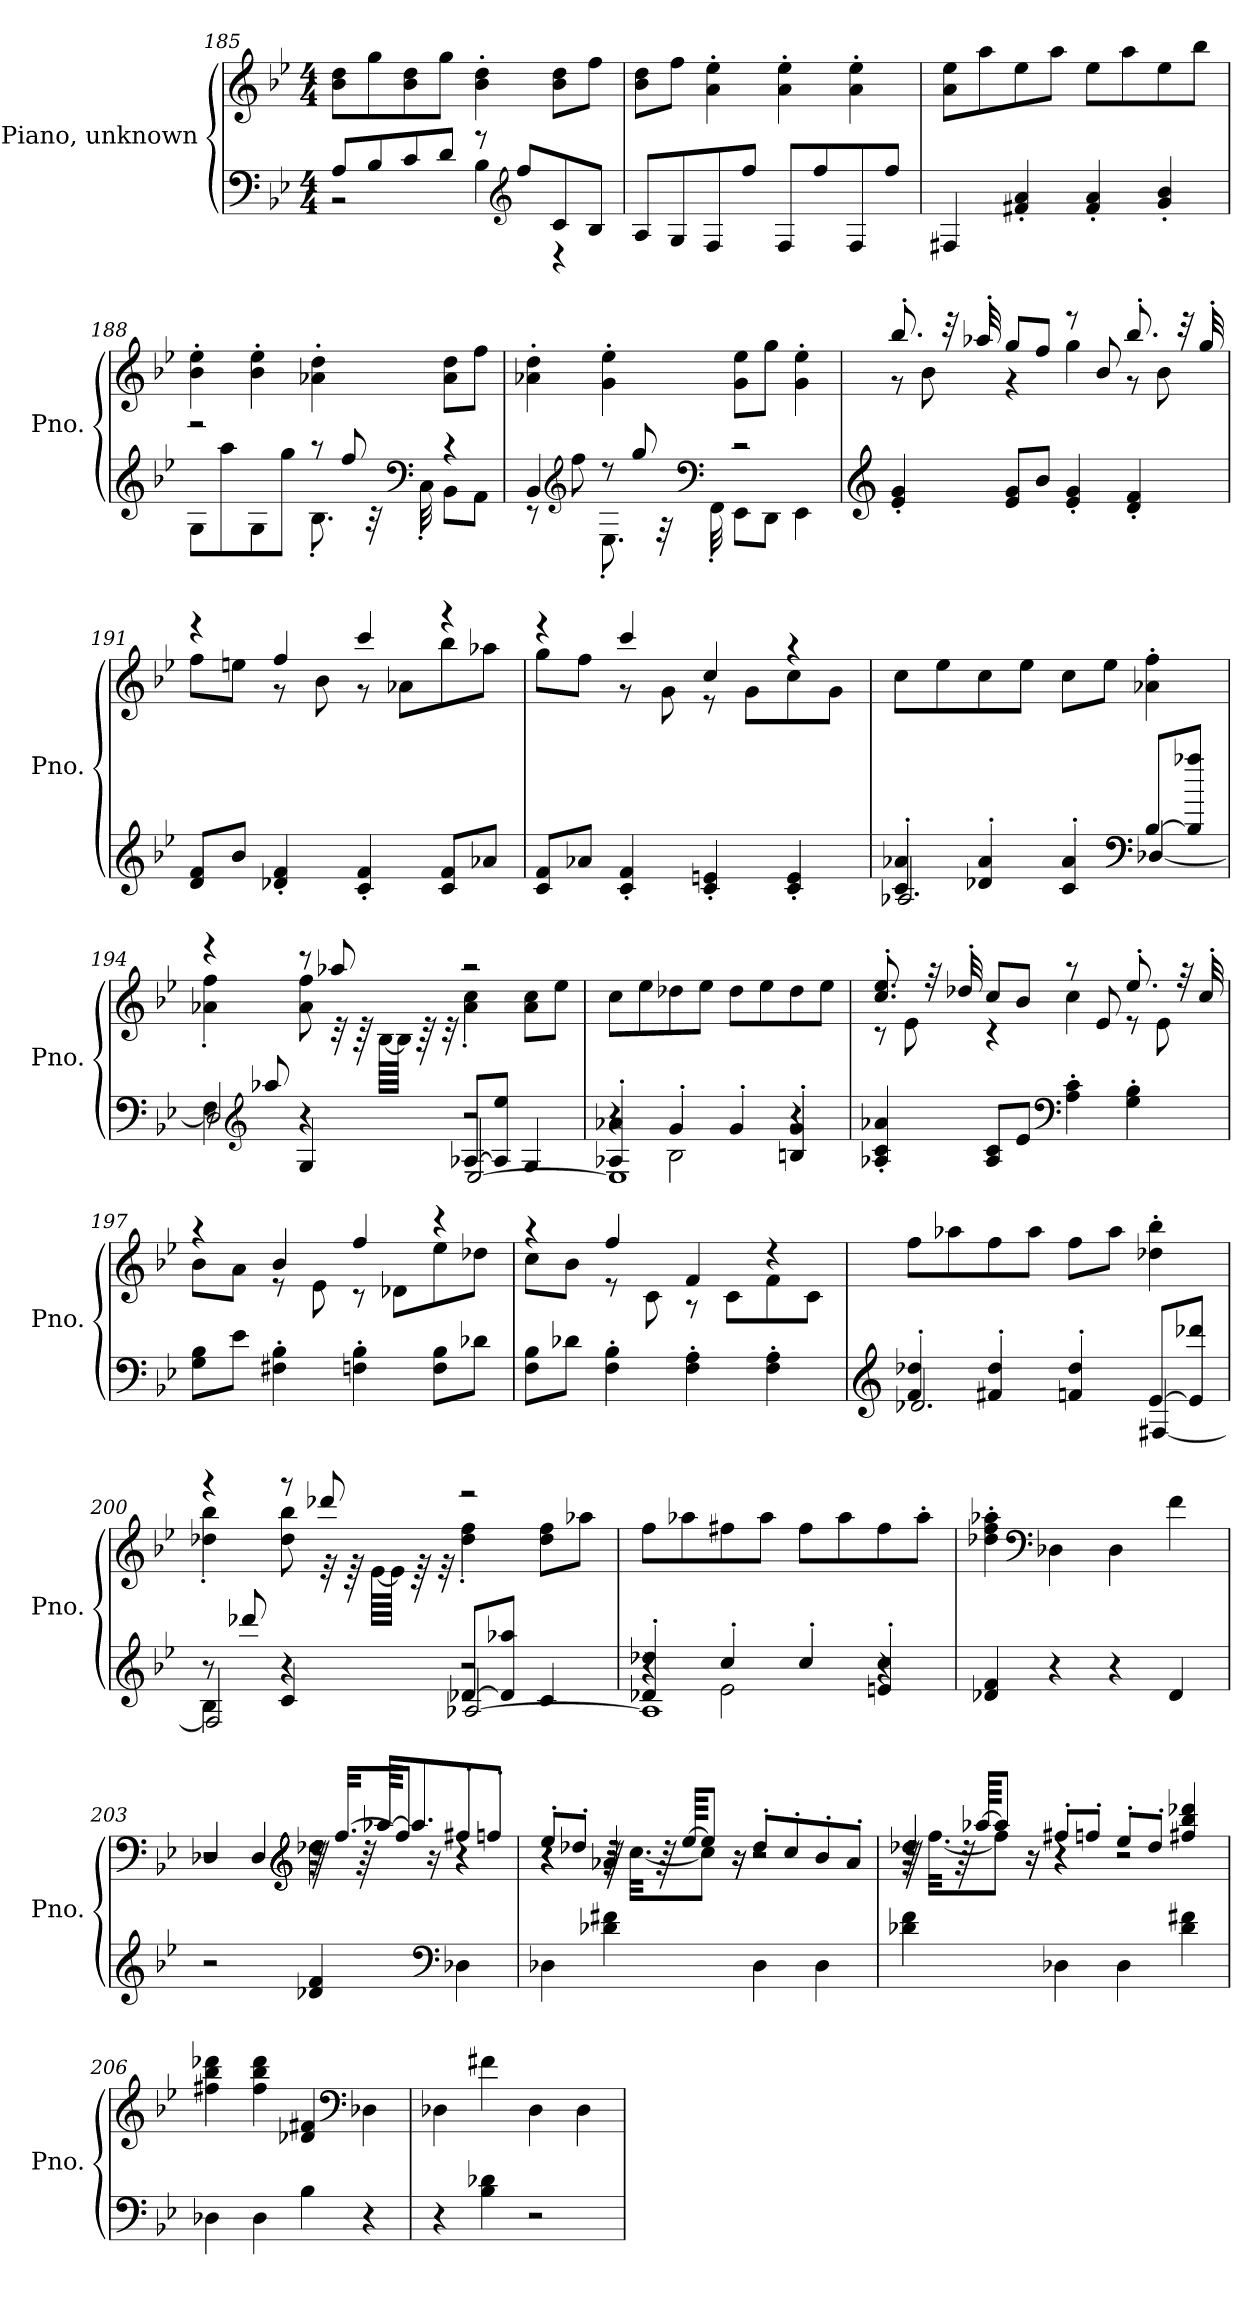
**kern	**kern
*part1	*part1
*staff2	*staff1
*I"Piano, unknown	*
*I'Pno.	*
!!LO:LB:g=z
*clefF4	*clefG2
*k[b-e-]	*k[b-e-]
*M4/4	*M4/4
=185	=185
*^	*
8A/L	2r	8b-\ 8dd\L
8B-/	.	8gg\
8c/	.	8b-\ 8dd\
8d/J	.	8gg\J
8r	4B-\	4b-\' 4dd\'
*clefG2	*	*
8ff/L	.	.
8c/	4r	8b-\ 8dd\L
8B-/J	.	8ff\J
*v	*v	*
=186	=186
8A/L	8b-\ 8dd\L
8G/	8ff\J
8F/	4a\' 4ee-\'
8ff/J	.
8F/L	4a\' 4ee-\'
8ff/	.
8F/	4a\' 4ee-\'
8ff/J	.
=187	=187
4F#X/	8a\ 8ee-\L
.	8aa\
4f#X/' 4a/'	8ee-\
.	8aa\J
4f#/' 4a/'	8ee-\L
.	8aa\
4g/' 4b-/'	8ee-\
.	8bb-\J
=188	=188
*^	*
2r	8G\L	4b-\' 4ee-\'
.	8aa\	.
.	8G\	4b-\' 4ee-\'
.	8gg\J	.
8r	8.B-'\	4a-X\' 4dd\'
8ff/	.	.
.	32r	.
*clefF4	*	*
.	32C'\	.
4r	8BB-\L	8a-\ 8dd\L
.	8AA\J	8ff\J
!!LO:LB:g=z
=189	=189	=189
4BB-/	8r	4a-X\' 4dd\'
*clefG2	*	*
.	8ff\	.
8r	8.E-'\	4g\' 4ee-\'
8gg/	.	.
.	32r	.
*clefF4	*	*
.	32FF'\	.
2r	8EE-\L	8g\ 8ee-\L
.	8DD\J	8gg\J
.	4EE-\	4g\' 4ee-\'
*v	*v	*
=190	=190
*clefG2	*
*	*^
4e-/' 4g/'	8.bb-'/	8r
.	.	8b-\
.	32r	.
.	32aa-X'/	.
8e-/ 8g/L	8gg/L	4r
8b-/J	8ff/J	.
4e-/' 4g/'	8r	4gg\
.	8b-/	.
4d/' 4f/'	8.bb-'/	8r
.	.	8b-\
.	32r	.
.	32gg'/	.
=191	=191	=191
8d/ 8f/L	4r	8ff\L
8b-/J	.	8een\J
4d-X/' 4f/'	4ff/	8r
.	.	8b-\
4c/' 4f/'	4ccc/	8r
.	.	8a-X\L
8c/ 8f/L	4r	8bb-\
8a-X/J	.	8aa-X\J
!!LO:LB:g=z	!!
=192	=192	=192
8c/ 8f/L	4r	8gg\L
8a-X/J	.	8ff\J
4c/' 4f/'	4ccc/	8r
.	.	8g\
4c/' 4en/'	4cc/	8r
.	.	8g\L
4c/' 4e/'	4r	8cc\
.	.	8g\J
*	*v	*v
=193	=193
*^	*
4c/' 4a-X/'	2.A-X/	8cc\L
.	.	8ee-\
4d-X/' 4a-/'	.	8cc\
.	.	8ee-\J
4c/' 4a-/'	.	8cc\L
.	.	8ee-\J
*clefF4	*	*
[8B-/L	[4D-X/	4a-X\' 4ff\'
8B-/] 8aa-X/J	.	.
=194	=194	=194
*	*^	*^
8r	4F\	2D-/]	4r	4a-X\' 4ff\'
*clefG2	*	*	*	*
8aa-X/	.	.	.	.
4G/	4r	.	8r	8a-\ 8ff\
.	.	.	8aa-X/	32r
.	.	.	.	64r
.	.	.	.	[64B-\LLLL
.	.	.	.	64B-\JJJJ]
.	.	.	.	64r
.	.	.	.	32r
[8A-X/L	2r	[2E-/	2r	4a-\' 4cc\'
8A-/] 8ee-/J	.	.	.	.
4G/	.	.	.	8a-\ 8cc\L
.	.	.	.	8ee-\J
*	*	*	*v	*v
!!LO:LB:g=z
=195	=195	=195	=195
4A-X/' 4a-X/'	4r	1E-]	8cc\L
.	.	.	8ee-\
4g'/	2B-\	.	8dd-X\
.	.	.	8ee-\J
4g'/	.	.	8dd-\L
.	.	.	8ee-\
4Bn/' 4g/'	4r	.	8dd-\
.	.	.	8ee-\J
*v	*v	*v	*
=196	=196
*	*^
4A-X/' 4c/' 4a-X/'	8.cc/' 8.ee-/'	8r
.	.	8e-\
.	32r	.
.	32dd-X'/	.
8A-/ 8c/L	8cc/L	4r
8e-/J	8b-/J	.
*clefF4	*	*
4A-\' 4c\'	8r	4cc\
.	8e-/	.
4G\' 4B-\'	8.ee-'/	8r
.	.	8e-\
.	32r	.
.	32cc'/	.
=197	=197	=197
8G\ 8B-\L	4r	8b-\L
8e-\J	.	8a\J
4F#X\' 4B-\'	4b-/	8r
.	.	8e-\
4Fn\' 4B-\'	4ff/	8r
.	.	8d-X\L
8F\ 8B-\L	4r	8ee-\
8d-X\J	.	8dd-X\J
!!LO:PB:g=z	!!
=198	=198	=198
8F\ 8B-\L	4r	8cc\L
8d-X\J	.	8b-\J
4F\' 4B-\'	4ff/	8r
.	.	8c\
4F\' 4A\'	4f/	8r
.	.	8c\L
4F\' 4A\'	4r	8f\
.	.	8c\J
*	*v	*v
=199	=199
*clefG2	*
*^	*
4f/' 4dd-X/'	2.d-X/	8ff\L
.	.	8aa-X\
4f#X/' 4dd-/'	.	8ff\
.	.	8aa-\J
4fn/' 4dd-/'	.	8ff\L
.	.	8aa-\J
[8e-/L	[4F#X/	4dd-X\' 4bb-\'
8e-/] 8ddd-X/J	.	.
=200	=200	=200
*	*^	*^
8r	4B-\	2F#/]	4r	4dd-X\' 4bb-\'
8ddd-X/	.	.	.	.
4c/	4r	.	8r	8dd-\ 8bb-\
.	.	.	8ddd-X/	32r
.	.	.	.	64r
.	.	.	.	[64e-\LLLL
.	.	.	.	64e-\JJJJ]
.	.	.	.	64r
.	.	.	.	32r
[8d-X/L	2r	[2A-X/	2r	4dd-\' 4ff\'
8d-/] 8aa-X/J	.	.	.	.
4c/	.	.	.	8dd-\ 8ff\L
.	.	.	.	8aa-X\J
*	*	*	*v	*v
!!LO:LB:g=z
=201	=201	=201	=201
4d-X/' 4dd-X/'	4r	1A-]	8ff\L
.	.	.	8aa-X\
4cc'/	2e-\	.	8ff#X\
.	.	.	8aa-\J
4cc'/	.	.	8ff#\L
.	.	.	8aa-\
4en/' 4cc/'	4r	.	8ff#\
.	.	.	8aa-'\J
*v	*v	*v	*
=202	=202
4d-X/ 4f/	4dd-X\' 4ff\' 4aa-X\'
*	*clefF4
4r	4D-X\
4r	4D-\
4d-/	4f\
=203	=203
*	*^
*	*	*^
2r	2r	2r	4D-X/
.	.	.	4D-/
*	*clefG2	*	*
4d-X/ 4f/	64r	4dd-X\	32r
.	[32.ff/KKL	.	.
.	.	.	64r
.	.	.	[64aa-X/KKKL
.	8ff/J]	.	8.aa-/]
.	16r	.	.
*clefF4	*	*	*
4D-X\	4r	4r	8ff#X'/
.	.	.	8ffn'/J
!!LO:LB:g=z	!!	!!
=204	=204	=204	=204
4D-X\	8ee-'/L	4r	4r
.	8dd-X'/J	.	.
4d-X\ 4f#X\	32r	64r	4a-X/
.	.	[32.cc\KKL	.
.	64r	.	.
.	[64ee-/KKKL	.	.
.	8ee-/J]	8cc\J]	.
.	16r	16r	.
4D-\	8dd-'/L	2r	2r
.	8cc'/	.	.
4D-\	8b-'/	.	.
.	8a-'/J	.	.
=205	=205	=205	=205
4d-X\ 4f\	32r	64r	4dd-X/
.	.	[32.ff\KKL	.
.	64r	.	.
.	[64aa-X/KKKL	.	.
.	8aa-/J]	8ff\J]	.
.	16r	16r	.
4D-X\	8ff#X'/L	4r	4r
.	8ffn'/J	.	.
4D-\	8ee-'/L	2r	2r
.	8dd-'/J	.	.
4d-\ 4f#X\	4ff#X/ 4bb-/ 4ddd-X/	.	.
*	*v	*v	*v
=206	=206
4D-X\	4ff#X\ 4bb-\ 4ddd-X\
4D-\	4ff#\ 4bb-\ 4ddd-\
4B-\	4d-X/ 4f#X/
*	*clefF4
4r	4D-X\
!!LO:LB:g=z
=207	=207
4r	4D-X\
4B-\ 4d-X\	4f#X\
2r	4D-\
.	4D-\
=	=
*-	*-
